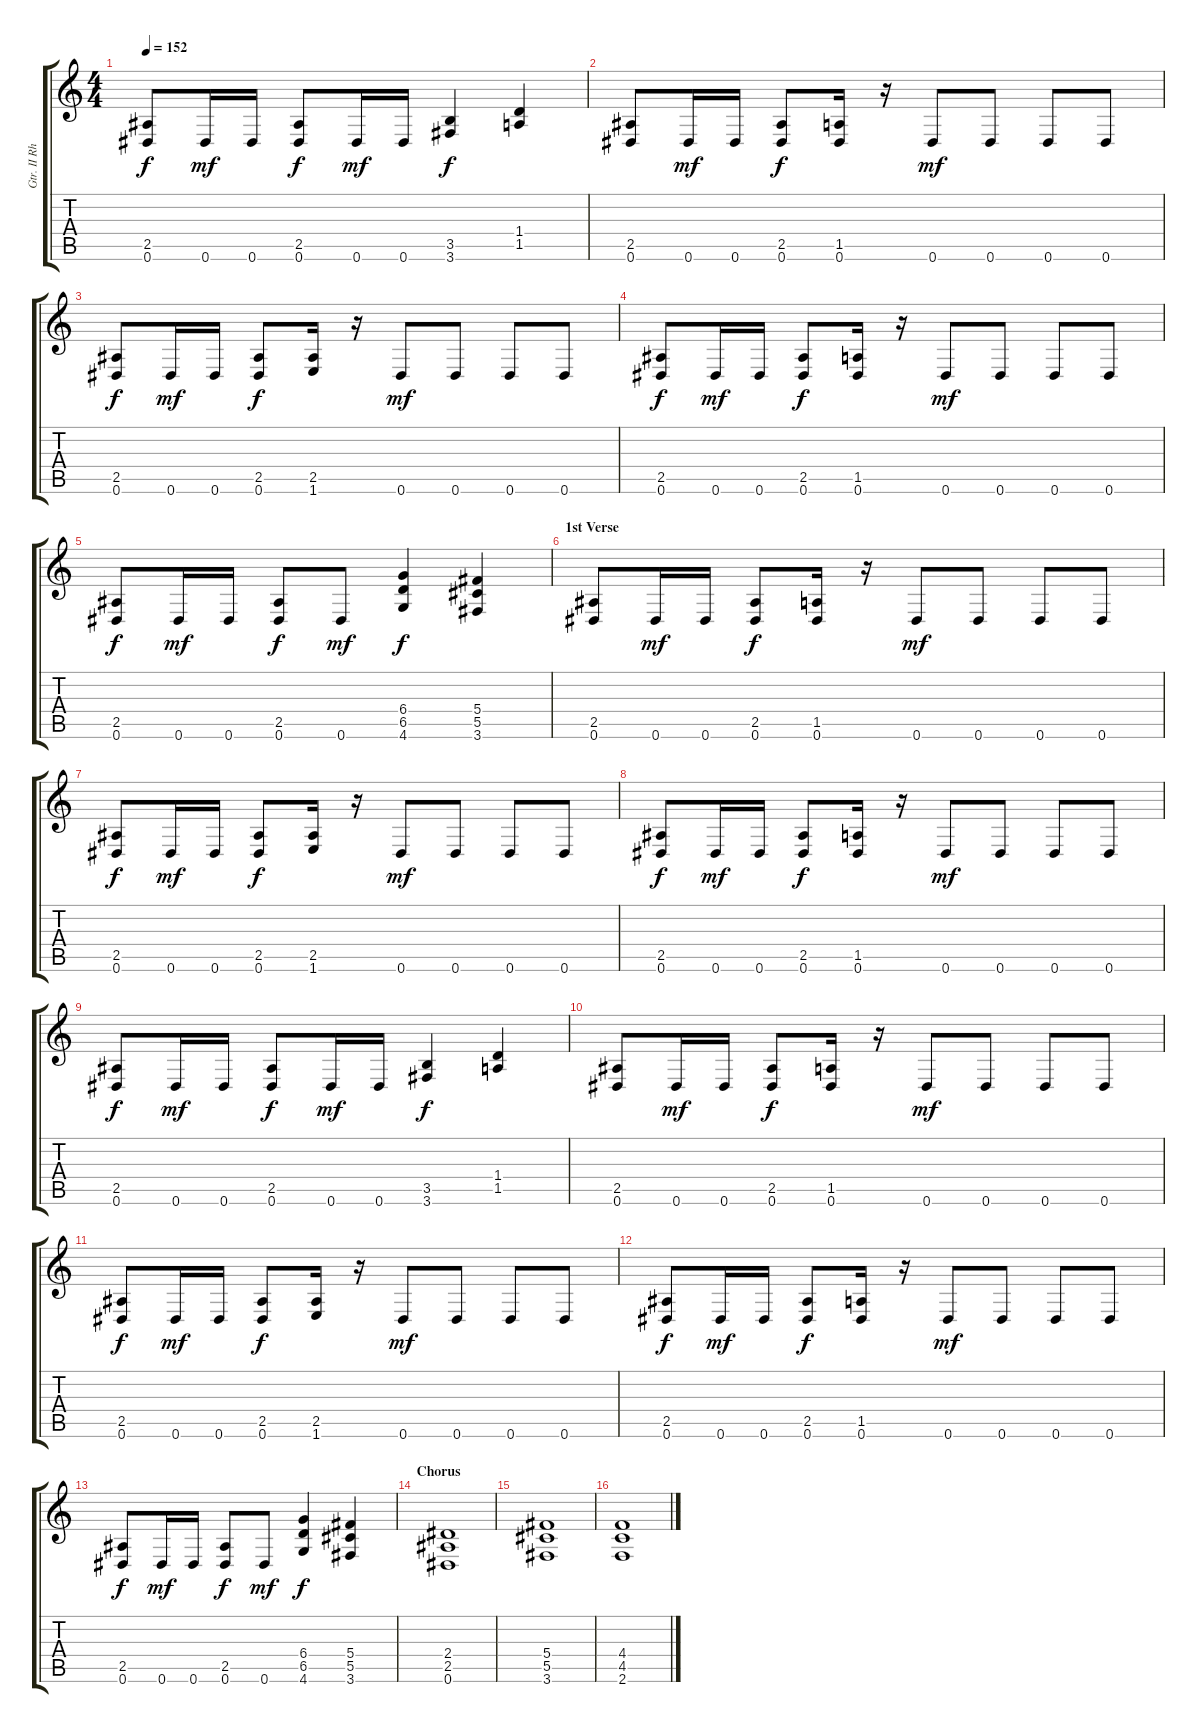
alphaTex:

\track ("Gtr. II Rhytm" "Gtr. II Rh") {instrument overdrivenguitar}
\staff {score tabs}
\tuning (Eb4 Bb3 Gb3 Db3 Ab2 Eb2) {hide}
\ts (4 4)
\tempo 152
\clef g2
\ks c
(2.5 0.6).8{dy f} 0.6.16{dy mf} 0.6.16 (2.5 0.6).8{dy f} 0.6.16{dy mf} 0.6.16 (3.5 3.6).4{dy f} (1.4 1.5).4 |
(2.5 0.6).8 0.6.16{dy mf} 0.6.16 (2.5 0.6).8{dy f} (1.5 0.6).16 r.16 0.6.8{dy mf} 0.6.8 0.6.8 0.6.8 |
(2.5 0.6).8{dy f} 0.6.16{dy mf} 0.6.16 (2.5 0.6).8{dy f} (2.5 1.6).16 r.16 0.6.8{dy mf} 0.6.8 0.6.8 0.6.8 |
(2.5 0.6).8{dy f} 0.6.16{dy mf} 0.6.16 (2.5 0.6).8{dy f} (1.5 0.6).16 r.16 0.6.8{dy mf} 0.6.8 0.6.8 0.6.8 |
(2.5 0.6).8{dy f} 0.6.16{dy mf} 0.6.16 (2.5 0.6).8{dy f} 0.6.8{dy mf} (6.4 6.5 4.6).4{dy f} (5.4 5.5 3.6).4 |
\section ("" "1st Verse")
(2.5 0.6).8 0.6.16{dy mf} 0.6.16 (2.5 0.6).8{dy f} (1.5 0.6).16 r.16 0.6.8{dy mf} 0.6.8 0.6.8 0.6.8 |
(2.5 0.6).8{dy f} 0.6.16{dy mf} 0.6.16 (2.5 0.6).8{dy f} (2.5 1.6).16 r.16 0.6.8{dy mf} 0.6.8 0.6.8 0.6.8 |
(2.5 0.6).8{dy f} 0.6.16{dy mf} 0.6.16 (2.5 0.6).8{dy f} (1.5 0.6).16 r.16 0.6.8{dy mf} 0.6.8 0.6.8 0.6.8 |
(2.5 0.6).8{dy f} 0.6.16{dy mf} 0.6.16 (2.5 0.6).8{dy f} 0.6.16{dy mf} 0.6.16 (3.5 3.6).4{dy f} (1.4 1.5).4 |
(2.5 0.6).8 0.6.16{dy mf} 0.6.16 (2.5 0.6).8{dy f} (1.5 0.6).16 r.16 0.6.8{dy mf} 0.6.8 0.6.8 0.6.8 |
(2.5 0.6).8{dy f} 0.6.16{dy mf} 0.6.16 (2.5 0.6).8{dy f} (2.5 1.6).16 r.16 0.6.8{dy mf} 0.6.8 0.6.8 0.6.8 |
(2.5 0.6).8{dy f} 0.6.16{dy mf} 0.6.16 (2.5 0.6).8{dy f} (1.5 0.6).16 r.16 0.6.8{dy mf} 0.6.8 0.6.8 0.6.8 |
(2.5 0.6).8{dy f} 0.6.16{dy mf} 0.6.16 (2.5 0.6).8{dy f} 0.6.8{dy mf} (6.4 6.5 4.6).4{dy f} (5.4 5.5 3.6).4 |
\section ("" "Chorus")
(2.4 2.5 0.6).1 |
(5.4 5.5 3.6).1 |
(4.4 4.5 2.6).1
